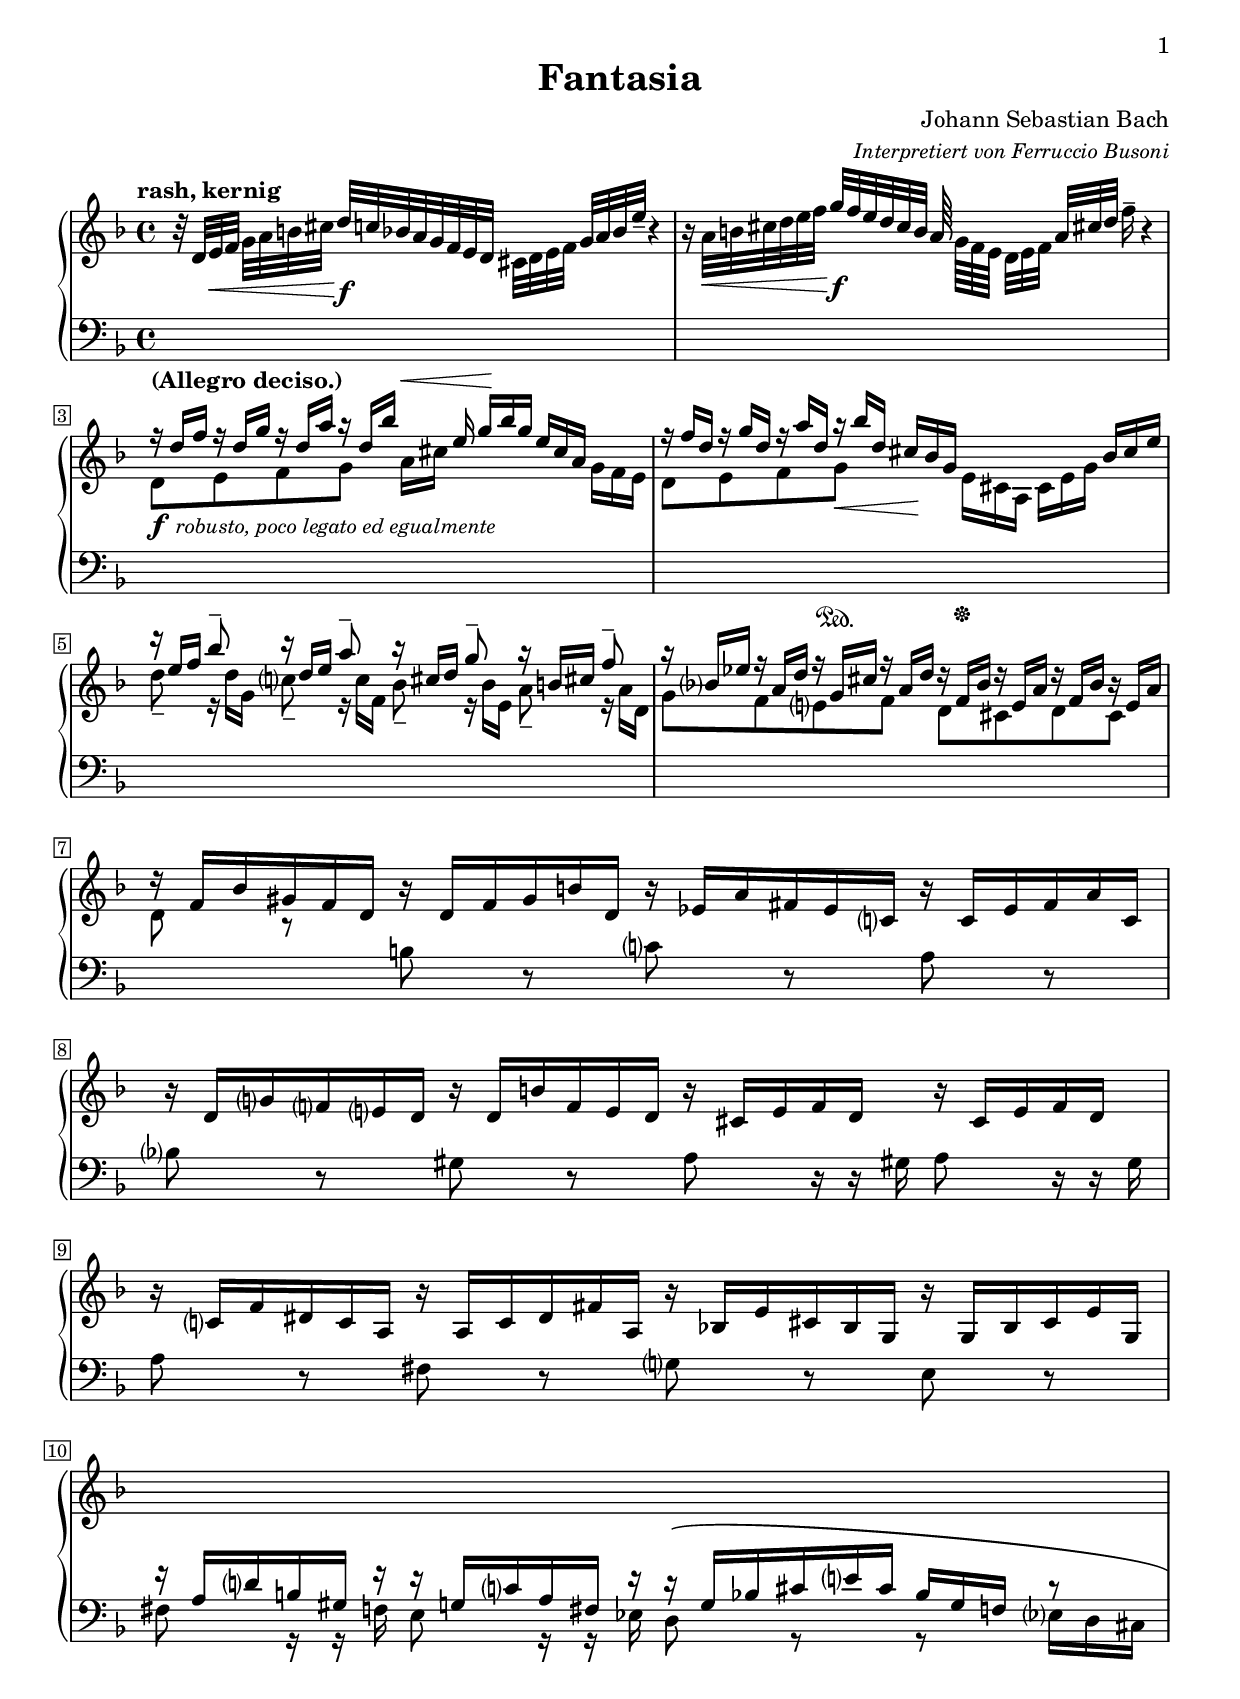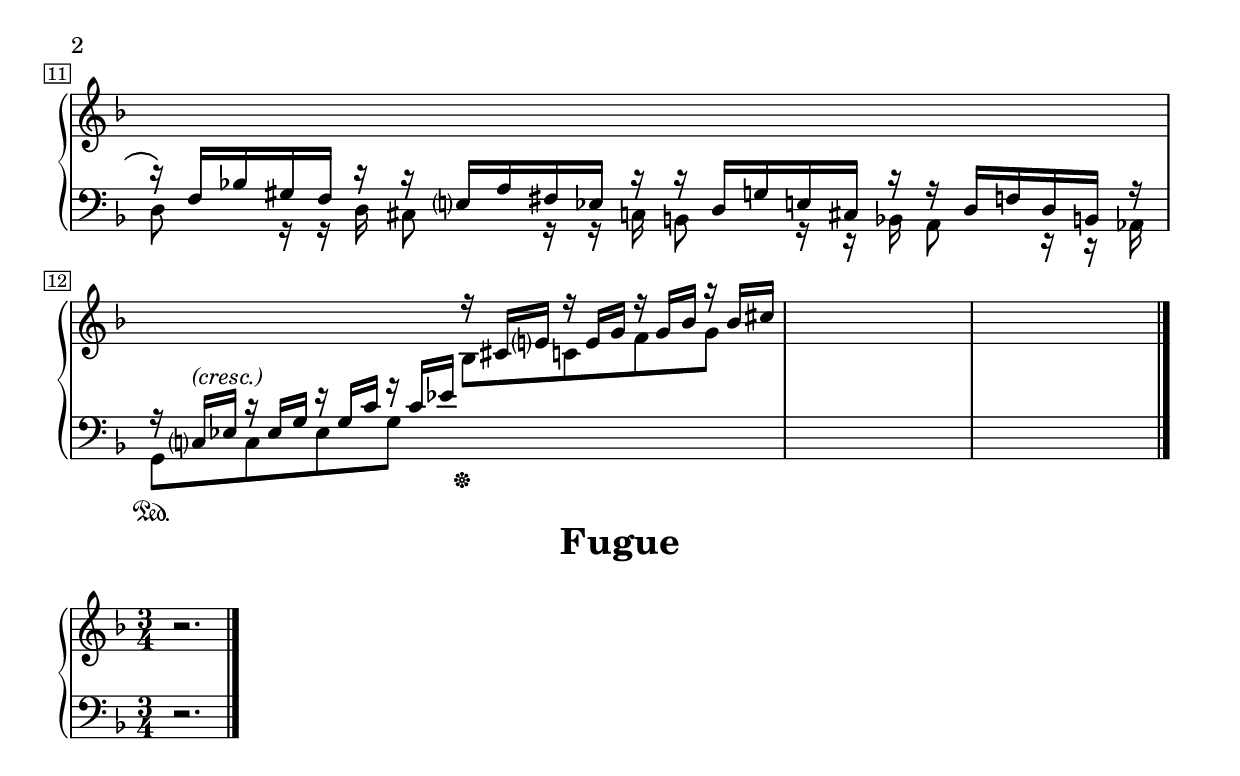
\version "2.23.80"

#(ly:set-option 'relative-includes #t)

\header {
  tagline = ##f
}

\paper {
  indent = 0.0
  line-width = 18.6\cm
  top-margin = 10\mm
  bottom-margin = 10\mm
%  ragged-last-bottom = ##t
%  ragged-bottom = ##f
  first-page-number = 0
%  markup-system-spacing.basic-distance = #10
%  last-bottom-spacing.padding = #2
  print-all-headers = ##t
  ragged-bottom = ##f
}

\bookpart {
  \header {
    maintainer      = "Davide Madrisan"
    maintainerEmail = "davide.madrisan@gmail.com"
  }

  \include "./header.ily"
  \header {
    title = ##f
    composer = ##f
  }

  \markup {
    \fill-line {
      \center-column {
        \null\null\null\null\null
        \null\null\null\null\null
        \line { \abs-fontsize #30 \bold "Johann Sebastian" }
        \null
        \line { \abs-fontsize #80 \bold "Bach" }
	\null\null\null
        \line { \abs-fontsize #28 \bold "Chromatische Fantasie und Fuge" }
        \null\null\null\null
        \line { \abs-fontsize #20 "BWV 903" }
        \null\null
        \fill-line { \abs-fontsize #20 "Piano Solo" }
	\null
        \fill-line { \abs-fontsize #20 "(Ferruccio Busoni)" }
        \null\null\null
        \fill-line {
          \override #'(thickness . 5)
          \draw-squiggle-line #0.5 #'(10 . 0) ##t
        }
        \null\null\null\null\null\null\null
        \fill-line { \abs-fontsize #11 "Transcribed and Engraved by Davide Madrisan" }
        \fill-line { \abs-fontsize #9 \typewriter "https://github.com/madrisan/open-scores/" }
        \null
        \fill-line { \abs-fontsize #10 "Based on the N. Simrock - Elite Edition" }
        \null
      }
    }
  }
}

Global = {
  \key d \minor
  \time 4/4
  \include "../global.ly"
}

Upper = \relative c'' {
  \clef treble
  \tempo \markup { \bold rash, kernig }
  \override TupletBracket.bracket-visibility = ##f
  \omit TupletNumber
  %1
  | r32 \stemUp d,[ e\< f] \stemDown g[ a b cis]\!
    \stemUp d\f c bes a g f e d  \stemDown cis[ d e f] \stemUp g[ a bes e--]  r4
  | r16 \stemDown a,32[\< b cis d e f]\!  \stemUp g[\f f e d cis b]
    a64 \stemDown g[ f e]  d32[ e f] \stemUp a[ cis! d] \stemDown f16--  r4
  | << {
      \override TupletBracket.bracket-visibility = ##f
      \omit TupletNumber
      \tuplet 3/2 8 { r16^\markup{ \bold "(Allegro deciso.)" } d f } \tuplet 3/2 8 { r d g }
      \tuplet 3/2 8 { r d a' } \tuplet 3/2 8 { r d, bes' }
      \tuplet 3/2 8 { s16^\< s16 e, } \tuplet 3/2 8 { g[\! bes g] }
      \tuplet 3/2 8 { e[ cis a] } s8
    } \\ {
      \override TupletBracket.bracket-visibility = ##f
      \omit TupletNumber
      d,8_\markup{\dynamic f\italic\small " robusto, poco legato ed egualmente" }   e  f g
      \tuplet 3/2 8 { a16[ cis] s16 }  s4  \tuplet 3/2 8 { g16 f e }
    } >>
  | << {
      \tuplet 3/2 8 { r16 f' d } \tuplet 3/2 8 { r g d }
      \tuplet 3/2 8 { r a' d, } \tuplet 3/2 8 { r bes' d, }
      \tuplet 3/2 8 { cis bes g }  s4  \tuplet 3/2 8 { bes16 cis e }
    } \\ {
      d,8 e f g\<
      s8\!  \tuplet 3/2 8 { e16 cis a } \tuplet 3/2 8 { cis e g } s8
    } >>

  %5
  | << {
      \tuplet 3/2 8 { r16 e'[ f] } bes8--  \tuplet 3/2 8 { r16 d,[ e] } a8--
      \tuplet 3/2 8 { r16 cis,[ d] } g8--  \tuplet 3/2 8 { r16 b,[ cis!] } f8--
    } \\ {
      d8-- \tuplet 3/2 8 { r16 d g, }  c8-- \tuplet 3/2 8 { r16 c f, }
      bes8-- \tuplet 3/2 8 { r16 bes e, }  a8-- \tuplet 3/2 8 { r16 a d, }
    } >>

  | << {
      \tuplet 3/2 8 { r16 bes' ees }    \tuplet 3/2 8 { r a, d }
      \tuplet 3/2 8 { r g, cis }        \tuplet 3/2 8 { r a d }
      \tuplet 3/2 8 { d16\rest f, bes } \tuplet 3/2 8 { d16\rest e, a }
      \tuplet 3/2 8 { d16\rest f, bes } \tuplet 3/2 8 { b16\rest e, a }
   } \\ {
     g8 f e f d cis d cis
   } >>
  | << {
      \tuplet 3/2 8 { d'16\rest f, bes } \tuplet 3/2 8 { gis f d }
      \tuplet 3/2 8 { b'16\rest d, f }   \tuplet 3/2 8 { gis b d, }
      \tuplet 3/2 8 { b'16\rest ees, a } \tuplet 3/2 8 { fis ees c }
      \tuplet 3/2 8 { b'16\rest c, ees } \tuplet 3/2 8 { fis a c, }
    } \\ {
      d8 r s2.
    } >>
  | \stemUp
    \tuplet 3/2 8 { r16 d g }  \tuplet 3/2 8 { f e d }
    \tuplet 3/2 8 { r d b' }   \tuplet 3/2 8 { f e d }
    \tuplet 3/2 8 { r cis e }  \tuplet 3/2 8 { f d s }
    \tuplet 3/2 8 { r cis e }  \tuplet 3/2 8 { f d s }
  | \tuplet 3/2 8 { r c f }    \tuplet 3/2 8 { dis c a }
    \tuplet 3/2 8 { r a c }    \tuplet 3/2 8 { dis fis a, }
    \tuplet 3/2 8 { r bes! e }  \tuplet 3/2 8 { cis bes g }
    \tuplet 3/2 8 { r g bes }  \tuplet 3/2 8 { cis e g, }
  %10
  | s1
  | s1
  | s2
    << {
      \override TupletBracket.bracket-visibility = ##f
      \omit TupletNumber
      \tuplet 3/2 8 { r16 cis e } \tuplet 3/2 8 { r e g }
      \tuplet 3/2 8 { r g bes }   \tuplet 3/2 8 { r bes cis }
    } \\ {
      bes,8 c f g
    } >>
  | s1
  | s1
  %15
  \fine

% la si do re mi fa sol
%  a b  c  d  e  f  g
}

Lower = \relative c {
  \clef bass
  \override TupletBracket.bracket-visibility = ##f
  \omit TupletNumber
  | s1
  | s1
  | s1
  | s4 s8 s8\sustainOn s8 s8\sustainOff s4
  %5
  | s1
  | s1
  | s4 b'8 r c8 r a r
  | bes r gis r a \tuplet 3/2 8 { r16 r gis! } a8 \tuplet 3/2 8 { r16 r gis }
  | a8 r fis r g r e r
  %10
  | << {
      \override TupletBracket.bracket-visibility = ##f
      \omit TupletNumber
      \tuplet 3/2 8 { r16 a d }    \tuplet 3/2 8 { b gis r }
      \tuplet 3/2 8 { r g c }      \tuplet 3/2 8 { a fis r }
      \tuplet 3/2 8 { r\( g[ bes } \tuplet 3/2 8 { cis e! cis] }
      \tuplet 3/2 8 { bes16 g f! } r8
    } \\ {
      \override TupletBracket.bracket-visibility = ##f
      \omit TupletNumber
      fis8 \tuplet 3/2 8 { r16 r f }
      e8 \tuplet 3/2 8 { r16 r ees }
      d8 r
      r8 \tuplet 3/2 8 { ees!16[ d cis] }
    } >>
  | << {
      \tuplet 3/2 8 { r16\) f bes! } \tuplet 3/2 8 { gis f r }
      \tuplet 3/2 8 { r e a }     \tuplet 3/2 8 { fis ees r }
      \tuplet 3/2 8 { r d g } \tuplet 3/2 8 { e cis r }
      \tuplet 3/2 8 { r d f } \tuplet 3/2 8 { d b r } }
   \\ {
      d8 \tuplet 3/2 8 { r16 r d } cis8 \tuplet 3/2 8 { r16 r c }
      b8 \tuplet 3/2 8 { r16 r bes } a8 \tuplet 3/2 8 { r16 r aes }
    } >>
  | << {
      \tuplet 3/2 8 { r16 c^\markup{ \italic "(cresc.)" } ees } \tuplet 3/2 8 { r16 ees g }
      \tuplet 3/2 8 { r16 g c }   \tuplet 3/2 8 { r16 c ees } s2
    } \\ {
      g,,8\sustainOn c ees g s8\sustainOff s4.
    } >>
  | s1
  | s1
  %15
  \fine

% la si do re mi fa sol
%  a b  c  d  e  f  g
}

\score {
  \new PianoStaff
  <<
    \accidentalStyle Score.piano-cautionary
    \new Staff = "upper" {
      \Global
      \Upper
      %\pageBreak
    }
    \new Staff = "lower" {
      \Global
      \Lower
    }
  >>
  \header {
    composer = "Johann Sebastian Bach"
    opus = \markup { \italic\small "Interpretiert von Ferruccio Busoni" }
    %subtitle = ""
    title = \markup {
      %\override #'(font-name . "TeX Gyre Schola") {
        "Fantasia"
      %}
    }
  }
  \layout { }
  \midi {
    \tempo 4 = 100
  }
}

Global = {
  \key d \minor
  \time 3/4
  \include "../global.ly"
}

Upper = \relative c'' {
  \clef treble
  %1
  | r2.
  \fine

% la si do re mi fa sol
%  a b  c  d  e  f  g
}

Lower = \relative c {
  \clef bass
  %1
  | r2.
  \fine

% la si do re mi fa sol
%  a b  c  d  e  f  g
}

\score {
  \new PianoStaff
  <<
    \accidentalStyle Score.piano-cautionary
    \new Staff = "upper" {
      \Global
      \Upper
      \pageBreak
    }
    \new Staff = "lower" {
      \Global
      \Lower
    }
  >>
  \header {
    %composer = "Johann Sebastian Bach"
    %opus = "BWV 903"
    %subtitle = ""
    title = \markup {
      %\override #'(font-name . "TeX Gyre Schola") {
        "Fugue"
      %}
    }
  }
  \layout { }
  \midi {
    \tempo 4 = 100
  }
}

